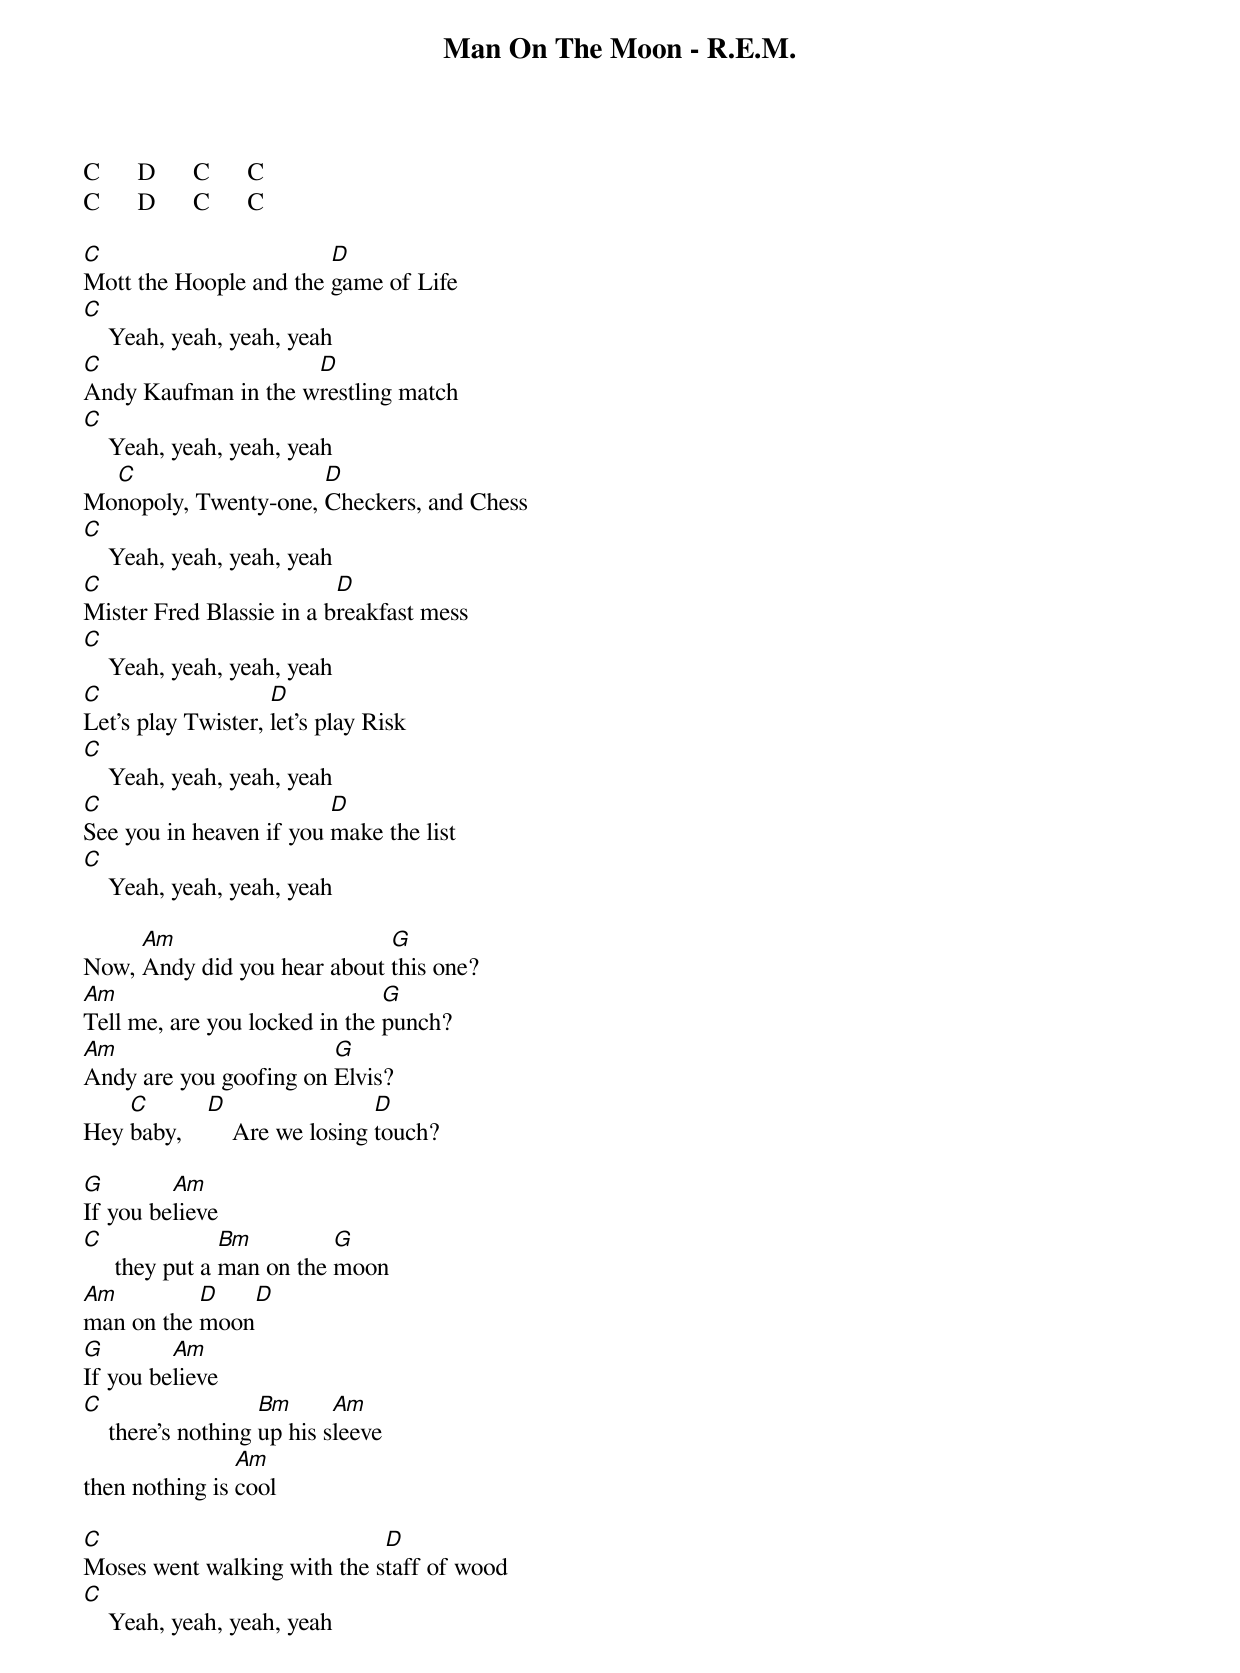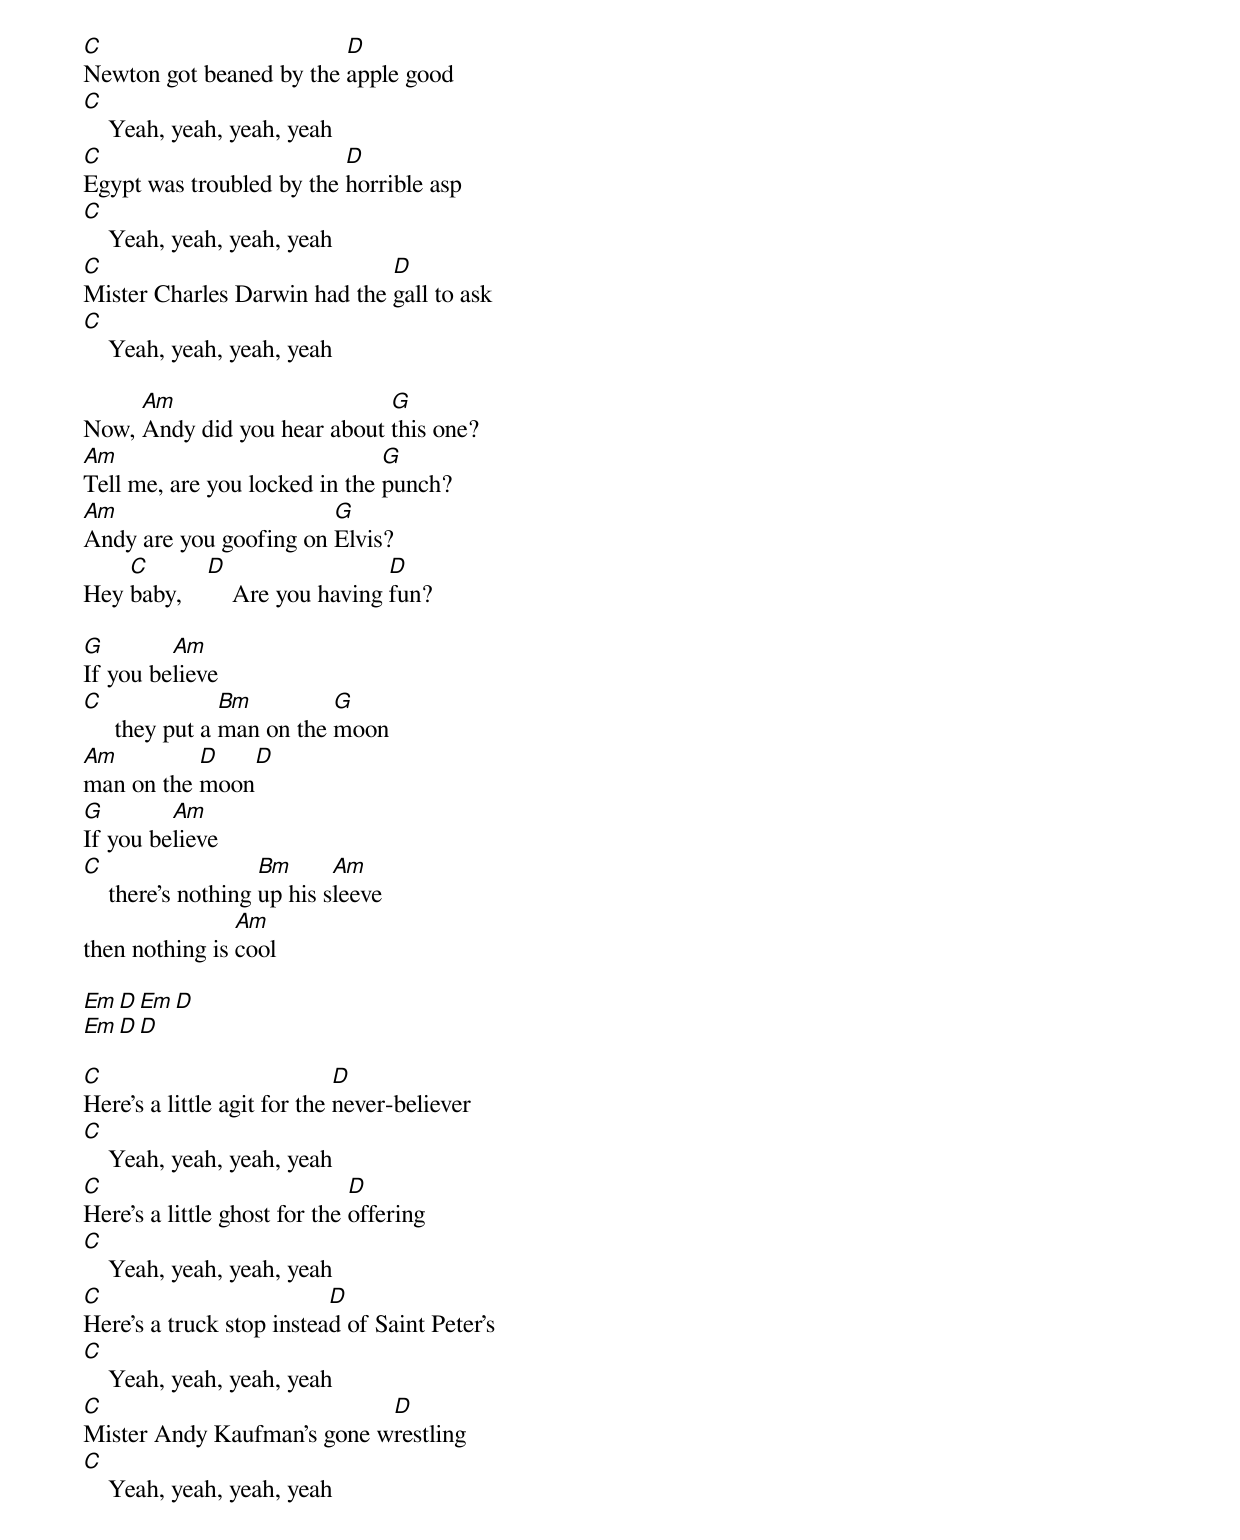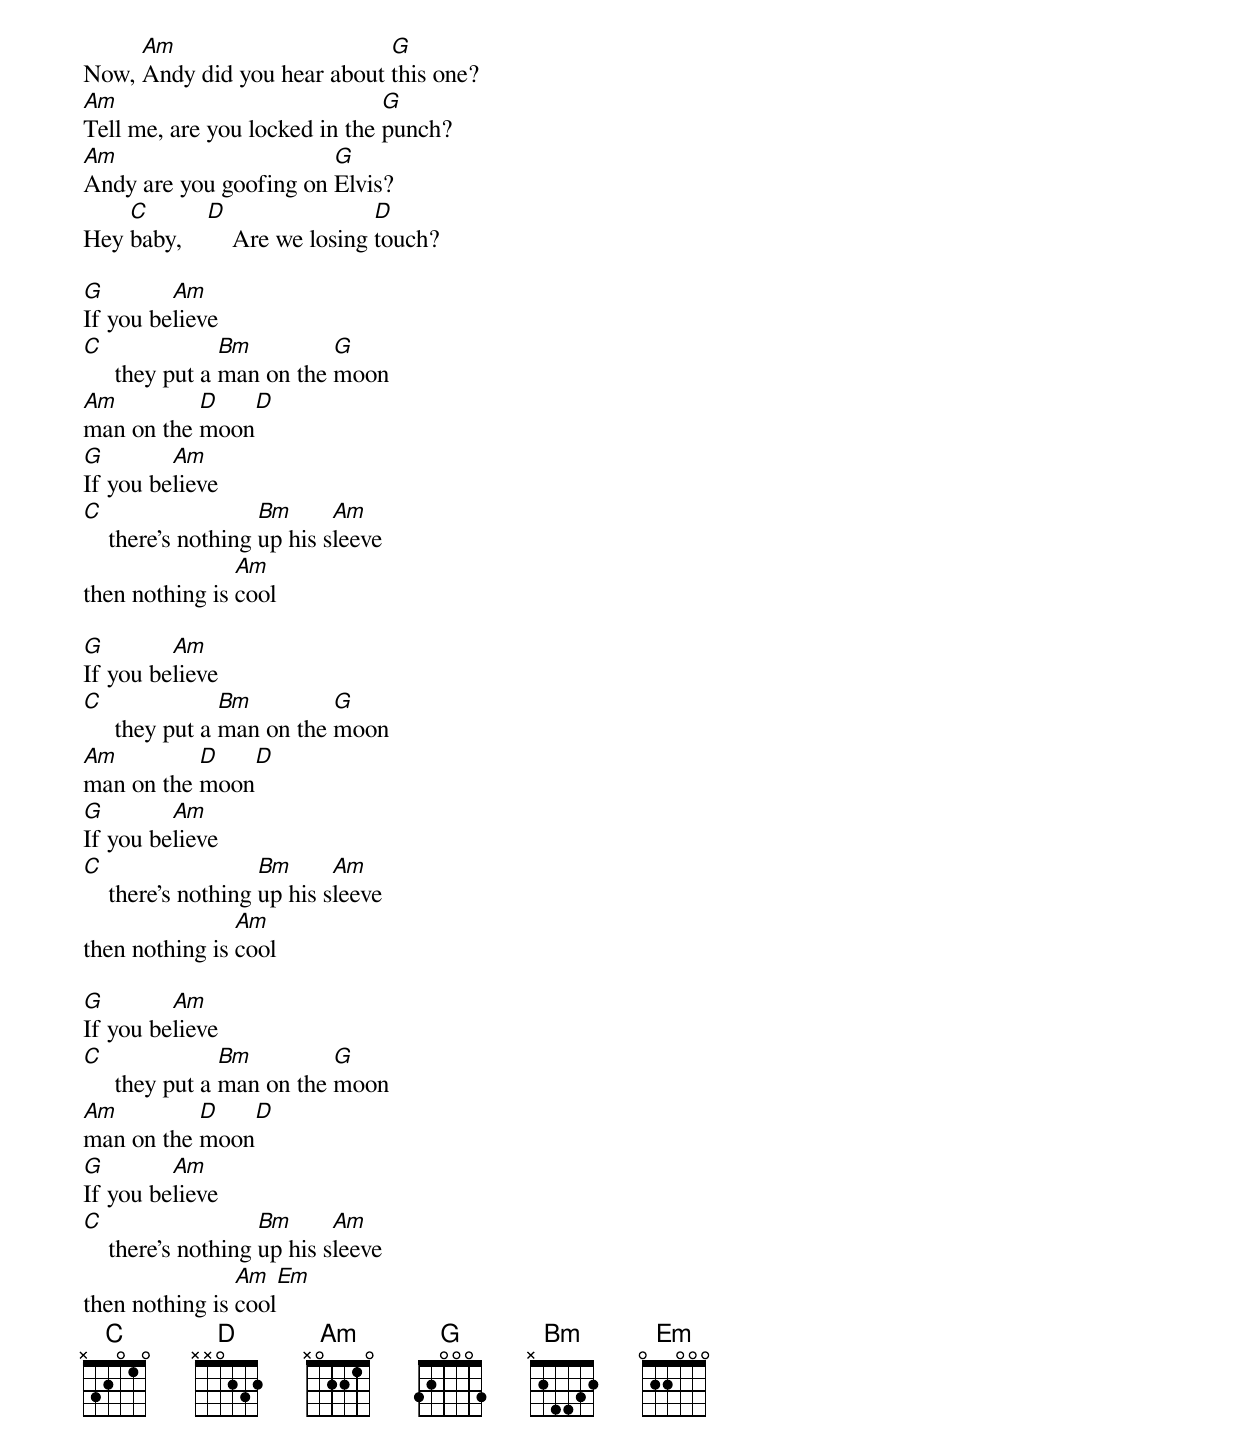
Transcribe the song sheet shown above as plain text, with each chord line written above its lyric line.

Man On The Moon - R.E.M.

C      D      C      C
C      D      C      C

C                       D
Mott the Hoople and the game of Life
C
    Yeah, yeah, yeah, yeah
C                    D
Andy Kaufman in the wrestling match
C
    Yeah, yeah, yeah, yeah
  C                   D
Monopoly, Twenty-one, Checkers, and Chess
C
    Yeah, yeah, yeah, yeah
C                         D
Mister Fred Blassie in a breakfast mess
C
    Yeah, yeah, yeah, yeah
C                   D
Let's play Twister, let's play Risk
C
    Yeah, yeah, yeah, yeah
C                        D
See you in heaven if you make the list
C
    Yeah, yeah, yeah, yeah

     Am                      G
Now, Andy did you hear about this one?
Am                             G
Tell me, are you locked in the punch?
Am                      G
Andy are you goofing on Elvis?
    C        D                 D
Hey baby,        Are we losing touch?

G        Am
If you believe
C               Bm         G
     they put a man on the moon
Am         D        D
man on the moon
G        Am
If you believe
C                   Bm      Am
    there's nothing up his sleeve
                Am
then nothing is cool

C                            D
Moses went walking with the staff of wood
C
    Yeah, yeah, yeah, yeah
C                        D
Newton got beaned by the apple good
C
    Yeah, yeah, yeah, yeah
C                         D
Egypt was troubled by the horrible asp
C
    Yeah, yeah, yeah, yeah
C                             D
Mister Charles Darwin had the gall to ask
C
    Yeah, yeah, yeah, yeah

     Am                      G
Now, Andy did you hear about this one?
Am                             G
Tell me, are you locked in the punch?
Am                      G
Andy are you goofing on Elvis?
    C        D                  D
Hey baby,        Are you having fun?

G        Am
If you believe
C               Bm         G
     they put a man on the moon
Am         D        D
man on the moon
G        Am
If you believe
C                   Bm      Am
    there's nothing up his sleeve
                Am
then nothing is cool

Em     D     Em      D
Em     D     D

C                            D
Here's a little agit for the never-believer
C
    Yeah, yeah, yeah, yeah
C                             D
Here's a little ghost for the offering
C
    Yeah, yeah, yeah, yeah
C                         D
Here's a truck stop instead of Saint Peter's
C
    Yeah, yeah, yeah, yeah
C                           D
Mister Andy Kaufman's gone wrestling
C
    Yeah, yeah, yeah, yeah

     Am                      G
Now, Andy did you hear about this one?
Am                             G
Tell me, are you locked in the punch?
Am                      G
Andy are you goofing on Elvis?
    C        D                 D
Hey baby,        Are we losing touch?

G        Am
If you believe
C               Bm         G
     they put a man on the moon
Am         D        D
man on the moon
G        Am
If you believe
C                   Bm      Am
    there's nothing up his sleeve
                Am
then nothing is cool

G        Am
If you believe
C               Bm         G
     they put a man on the moon
Am         D        D
man on the moon
G        Am
If you believe
C                   Bm      Am
    there's nothing up his sleeve
                Am
then nothing is cool

G        Am
If you believe
C               Bm         G
     they put a man on the moon
Am         D        D
man on the moon
G        Am
If you believe
C                   Bm      Am
    there's nothing up his sleeve
                Am      Em
then nothing is cool
